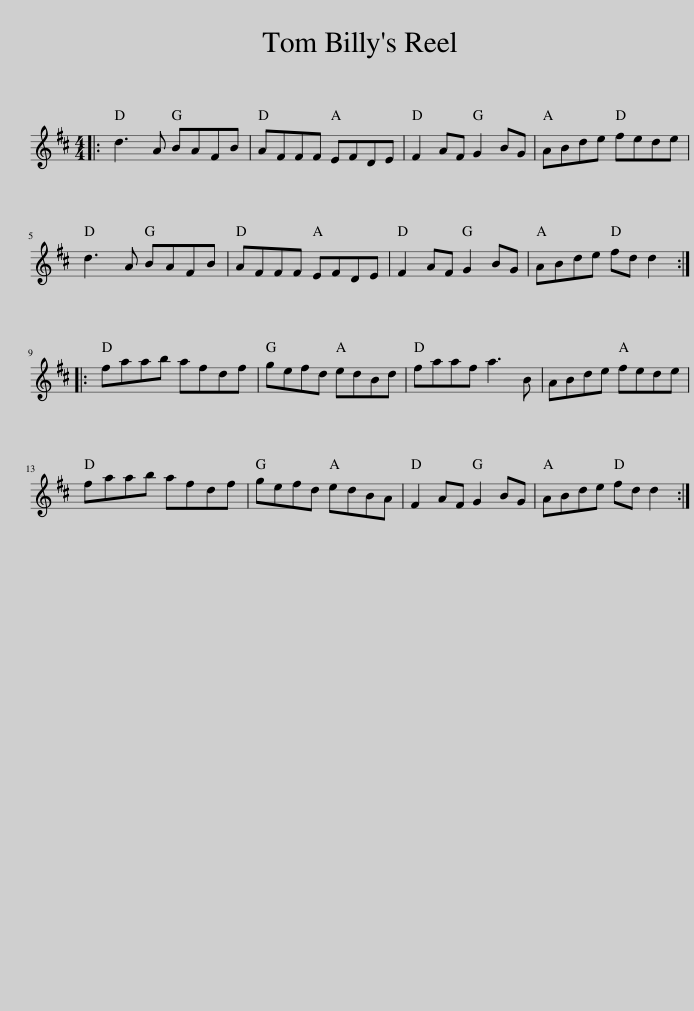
X:1
L:1/8
M:4/4
I:linebreak $
K:D
V:1 treble
V:1
|: d3 A BAFB | AFFF EFDE | F2 AF G2 BG | ABde fede |$ d3 A BAFB | %5
 AFFF EFDE | F2 AF G2 BG | ABde fd d2 ::$ faab afdf | gefd edBd | %10
 faaf a3 B | ABde fede |$ faab afdf | gefd edBA | F2 AF G2 BG | %15
 ABde fd d2 :| %16
